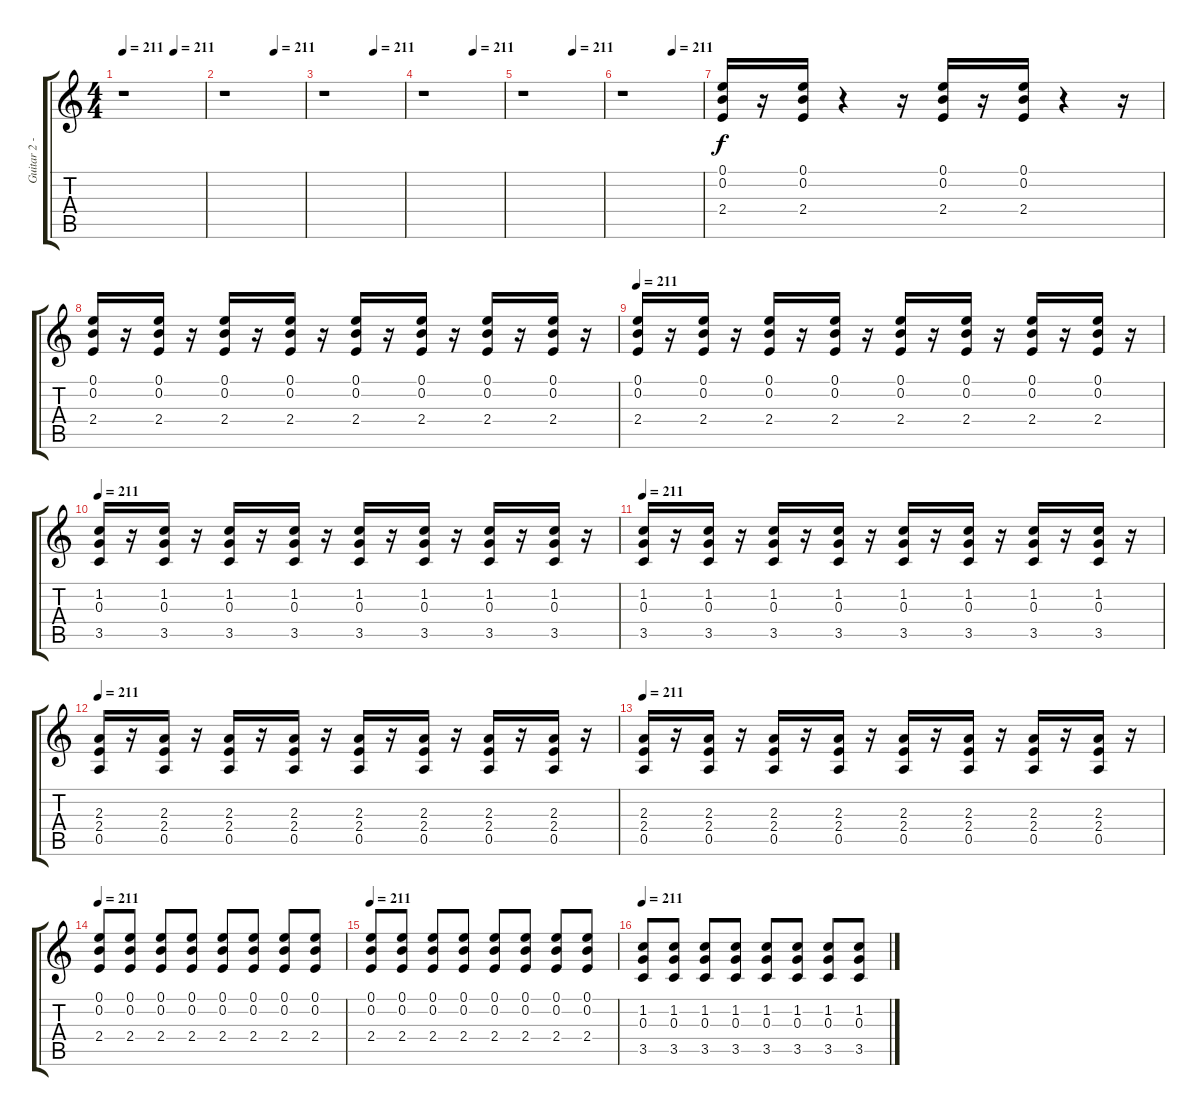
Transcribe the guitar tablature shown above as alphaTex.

\track ("Guitar 2 - Eric Melvin" "Guitar 2 -") {instrument distortionguitar}
\staff {score tabs}
\tuning (E4 B3 G3 D3 A2 E2) {hide}
\ts (4 4)
\tempo 211
\tempo (211 0.625)
\clef g2
\ks c
r.1{dy f} |
\tempo (211 0.625)
r.1 |
\tempo (211 0.625)
r.1 |
\tempo (211 0.625)
r.1 |
\tempo (211 0.625)
r.1 |
\tempo (211 0.625)
r.1 |
(0.1 0.2 2.4).16 r.16 (0.1 0.2 2.4).16 r.4 r.16 (0.1 0.2 2.4).16 r.16 (0.1 0.2 2.4).16 r.4 r.16 |
(0.1 0.2 2.4).16 r.16 (0.1 0.2 2.4).16 r.16 (0.1 0.2 2.4).16 r.16 (0.1 0.2 2.4).16 r.16 (0.1 0.2 2.4).16 r.16 (0.1 0.2 2.4).16 r.16 (0.1 0.2 2.4).16 r.16 (0.1 0.2 2.4).16 r.16 |
\tempo 211
(0.1 0.2 2.4).16 r.16 (0.1 0.2 2.4).16 r.16 (0.1 0.2 2.4).16 r.16 (0.1 0.2 2.4).16 r.16 (0.1 0.2 2.4).16 r.16 (0.1 0.2 2.4).16 r.16 (0.1 0.2 2.4).16 r.16 (0.1 0.2 2.4).16 r.16 |
\tempo 211
(1.2 0.3 3.5).16 r.16 (1.2 0.3 3.5).16 r.16 (1.2 0.3 3.5).16 r.16 (1.2 0.3 3.5).16 r.16 (1.2 0.3 3.5).16 r.16 (1.2 0.3 3.5).16 r.16 (1.2 0.3 3.5).16 r.16 (1.2 0.3 3.5).16 r.16 |
\tempo 211
(1.2 0.3 3.5).16 r.16 (1.2 0.3 3.5).16 r.16 (1.2 0.3 3.5).16 r.16 (1.2 0.3 3.5).16 r.16 (1.2 0.3 3.5).16 r.16 (1.2 0.3 3.5).16 r.16 (1.2 0.3 3.5).16 r.16 (1.2 0.3 3.5).16 r.16 |
\tempo 211
(2.3 2.4 0.5).16 r.16 (2.3 2.4 0.5).16 r.16 (2.3 2.4 0.5).16 r.16 (2.3 2.4 0.5).16 r.16 (2.3 2.4 0.5).16 r.16 (2.3 2.4 0.5).16 r.16 (2.3 2.4 0.5).16 r.16 (2.3 2.4 0.5).16 r.16 |
\tempo 211
(2.3 2.4 0.5).16 r.16 (2.3 2.4 0.5).16 r.16 (2.3 2.4 0.5).16 r.16 (2.3 2.4 0.5).16 r.16 (2.3 2.4 0.5).16 r.16 (2.3 2.4 0.5).16 r.16 (2.3 2.4 0.5).16 r.16 (2.3 2.4 0.5).16 r.16 |
\tempo 211
(0.1 0.2 2.4).8 (0.1 0.2 2.4).8 (0.1 0.2 2.4).8 (0.1 0.2 2.4).8 (0.1 0.2 2.4).8 (0.1 0.2 2.4).8 (0.1 0.2 2.4).8 (0.1 0.2 2.4).8 |
\tempo 211
(0.1 0.2 2.4).8 (0.1 0.2 2.4).8 (0.1 0.2 2.4).8 (0.1 0.2 2.4).8 (0.1 0.2 2.4).8 (0.1 0.2 2.4).8 (0.1 0.2 2.4).8 (0.1 0.2 2.4).8 |
\tempo 211
(1.2 0.3 3.5).8 (1.2 0.3 3.5).8 (1.2 0.3 3.5).8 (1.2 0.3 3.5).8 (1.2 0.3 3.5).8 (1.2 0.3 3.5).8 (1.2 0.3 3.5).8 (1.2 0.3 3.5).8
